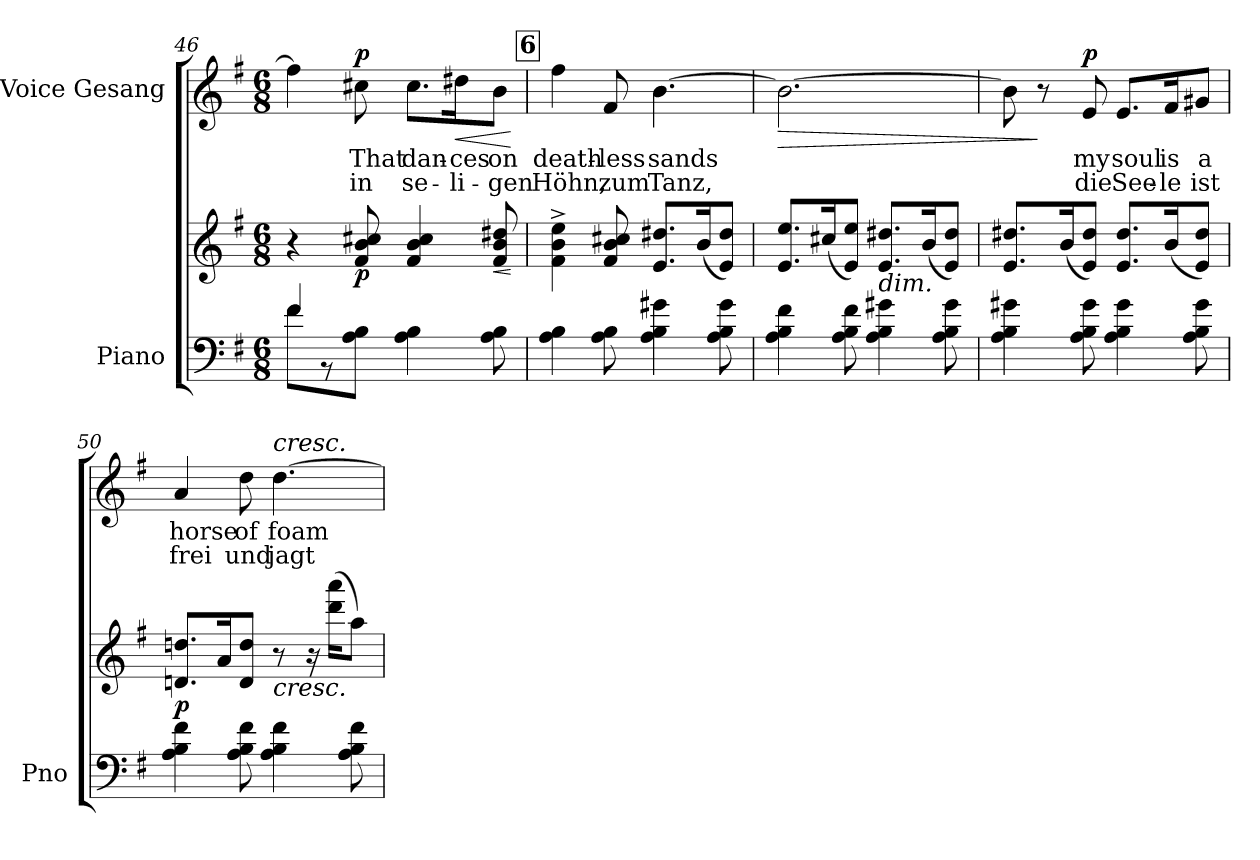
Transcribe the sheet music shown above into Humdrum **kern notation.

**kern	**kern	**dynam	**kern	**text	**text	**dynam
*part2	*part2	*part2	*part1	*part1	*part1	*part1
*staff3	*staff2	*staff2/3	*staff1	*staff1	*staff1	*staff1
*I"Piano	*	*	*I"Voice Gesang	*	*	*
*I'Pno	*	*	*	*	*	*
!!LO:LB:g=z
*clefF4	*clefG2	*	*clefG2	*	*	*
*k[f#]	*k[f#]	*	*k[f#]	*	*	*
*M6/8	*M6/8	*	*M6/8	*	*	*
=46	=46	=46	=46	=46	=46	=46
*^	*^	*	*	*	*	*
4f#	8f#\L	4ryy	4r	.	4ff#\]	.	.	.
.	8r	.	.	.	.	.	.	.
!	!	!	!	!LO:DY:b	!	!LO:LY:b	!LO:LY:b	!LO:DY:a
2ryy	8A\ 8B\J	8f#/ 8b/ 8cc#X/	2ryy	p	8cc#X\	That	in	p
!	!	!	!	!	!	!LO:LY:b	!LO:LY:b	!
.	4A\ 4B\	4f#/ 4b/ 4cc#/	.	.	8.cc#\L	dan-	se-	.
!	!	!	!	!	!	!LO:LY:b	!LO:LY:b	!LO:HP:b
.	.	.	.	.	16dd#X\K	-ces	-li-	<
!	!	!	!	!LO:HP:b	!	!LO:LY:b	!LO:LY:b	!
.	8A\ 8B\	8f#/ 8b/ 8dd#X/	.	<	8b\J	on	-gen	.
*v	*v	*	*	*	*	*	*	*
*	*v	*v	*	*	*	*	*
.	.	[	.	.	.	[
!!LO:REH:place=s1:a:B:cj:fs=14:t=6
=47	=47	=47	=47	=47	=47	=47
!	!	!	!	!LO:LY:b	!LO:LY:b	!
4A\ 4B\	4f#\^ 4b\^ 4ee\^	.	4ff#\	death-	Höhn,	.
!	!	!	!	!LO:LY:b	!LO:LY:b	!
8A\ 8B\	8f#/ 8b/ 8cc#X/	.	8f#/	-less	zum	.
!	!	!	!	!LO:LY:b	!LO:LY:b	!
4A\ 4B\ 4g#X\	8.e/ 8.dd#X/L	.	[4.b\	sands	Tanz,	.
.	(16b/K	.	.	.	.	.
8A\ 8B\ 8g#\	8e/ 8dd#/J)	.	.	.	.	.
=48	=48	=48	=48	=48	=48	=48
!	!	!	!	!	!	!LO:HP:b
4A\ 4B\ 4f#\	8.e/ 8.ee/L	.	2.b\_	.	.	>
.	(16cc#X/K	.	.	.	.	.
8A\ 8B\ 8f#\	8e/ 8ee/J)	.	.	.	.	.
!	!LO:TX:b:i:t=dim.	!	!	!	!	!
4A\ 4B\ 4g#X\	8.e/ 8.dd#X/L	.	.	.	.	.
.	(16b/K	.	.	.	.	.
8A\ 8B\ 8g#\	8e/ 8dd#/J)	.	.	.	.	.
=49	=49	=49	=49	=49	=49	=49
4A\ 4B\ 4g#X\	8.e/ 8.dd#X/L	.	8b\]	.	.	.
.	.	.	8r	.	.	]
.	(16b/K	.	.	.	.	.
!	!	!	!	!LO:LY:b	!LO:LY:b	!LO:DY:a
8A\ 8B\ 8g#\	8e/ 8dd#/J)	.	8e/	my	die	p
!	!	!	!	!LO:LY:b	!LO:LY:b	!
4A\ 4B\ 4g#\	8.e/ 8.dd#/L	.	8.e/L	soul	See-	.
!	!	!	!	!LO:LY:b	!LO:LY:b	!
.	(16b/K	.	16f#/K	is	-le	.
!	!	!	!	!LO:LY:b	!LO:LY:b	!
8A\ 8B\ 8g#\	8e/ 8dd#/J)	.	8g#X/J	a	ist	.
!!LO:LB:g=z
=50	=50	=50	=50	=50	=50	=50
!	!	!LO:DY:b	!	!LO:LY:b	!LO:LY:b	!
4A\ 4B\ 4f#\	8.dn/ 8.ddn/L	p	4a/	horse	frei	.
.	16a/K	.	.	.	.	.
!	!	!	!	!LO:LY:b	!LO:LY:b	!
8A\ 8B\ 8f#\	8d/ 8dd/J	.	8dd\	of	und	.
!	!	!	!LO:TX:a:i:t=cresc.	!	!	!
!	!LO:TX:b:i:t=cresc.	!	!	!	!	!
!	!	!	!	!LO:LY:b	!LO:LY:b	!
4A\ 4B\ 4f#\	8r	.	[4.dd\	foam	jagt	.
.	16r	.	.	.	.	.
.	(16ddd\ 16aaa\KL	.	.	.	.	.
8A\ 8B\ 8f#\	8aa\J)	.	.	.	.	.
=	=	=	=	=	=	=
*-	*-	*-	*-	*-	*-	*-
